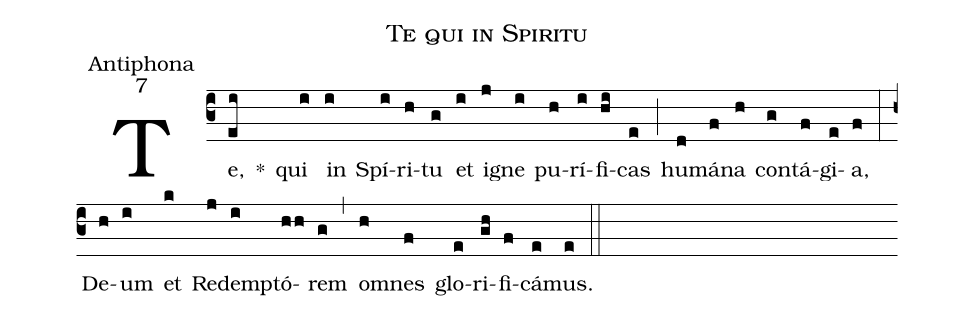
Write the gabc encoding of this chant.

name:Te qui in Spiritu;
office-part:Antiphona;
mode:7;
%%
(c3) Te,(ei) *() qui(i) in(i) Spí(i)ri(h)tu(g) et(i) i(j)gne(i) pu(h)rí(i)fi(hi)cas(e) (;) hu(d)má(f)na(h) con(g)tá(f)gi(e)a,(f) (:) De(h)um(i) et(k) Re(j)demp(i)tó(hh)rem(g) (,) om(h)nes(f) glo(e)ri(gh)fi(f)cá(e)mus.(e) (::)
